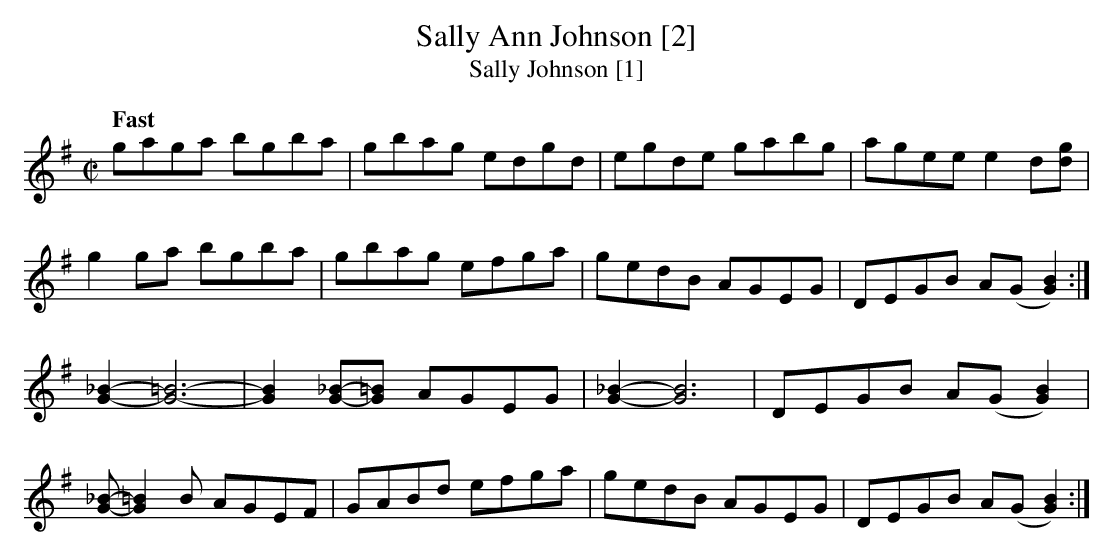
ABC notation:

X:1
T:Sally Ann Johnson [2]
T:Sally Johnson [1]
M:C|
L:1/8
Q:"Fast"
K:G
gaga bgba|gbag edgd|egde gabg|agee e2d[dg]|
g2 ga bgba|gbag efga|gedB AGEG|DEGB A(G[G2B2]):|
[G2_B2]-[G6=B6]-|[G2B2][G_B]-[G=B] AGEG|[G2_B2]-[G6B6]| DEGB A(G[G2B2])|
[G_B]-[G2=B2]B AGEF|GABd efga|gedB AGEG|DEGB A(G[G2B2]):|]
